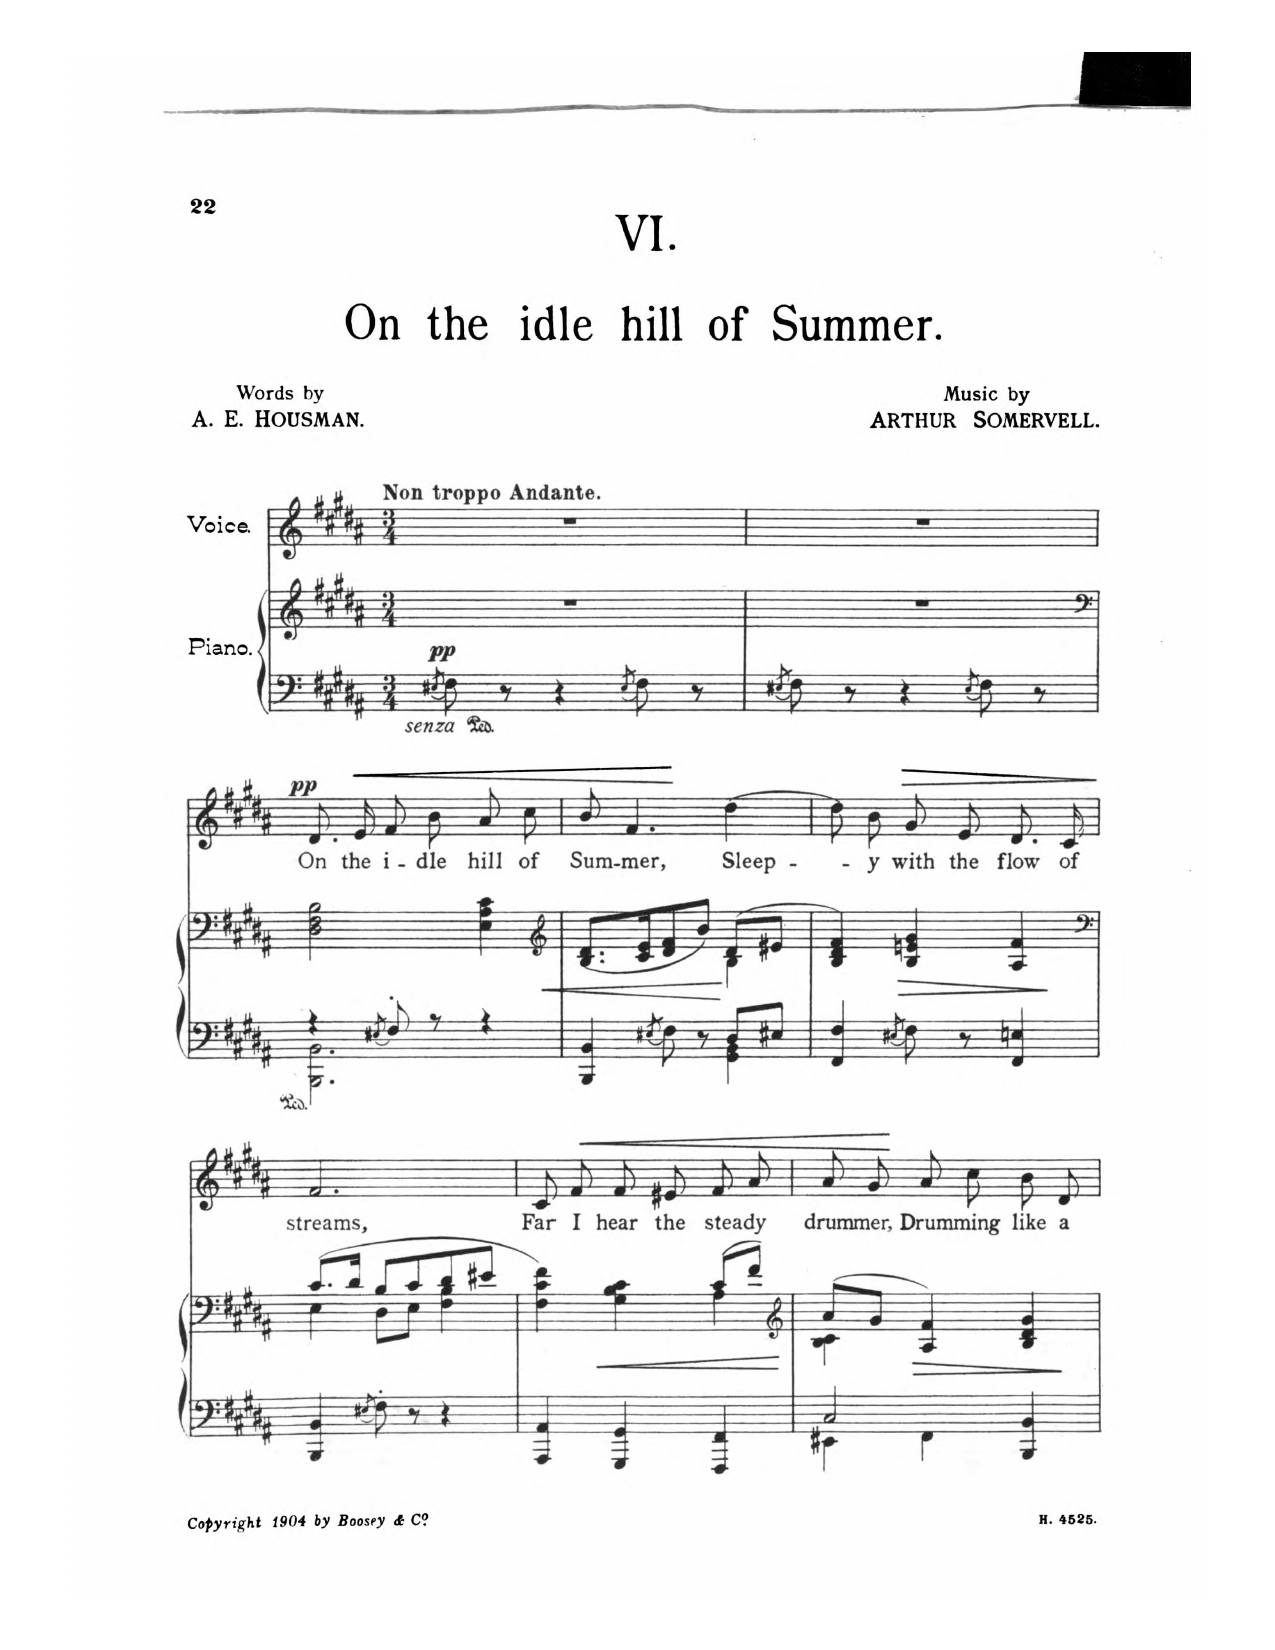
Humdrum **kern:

**kern	**kern	**dynam	**kern	**text	**dynam
*part2	*part2	*part2	*part1	*part1	*part1
*staff3	*staff2	*staff2/3	*staff1	*staff1	*staff1
*I"Piano	*	*	*I"Voice	*	*
*I'Pno	*	*	*	*	*
*clefF4	*clefG2	*	*clefG2	*	*
*k[f#c#g#d#a#]	*k[f#c#g#d#a#]	*	*k[f#c#g#d#a#]	*	*
*M3/4	*M3/4	*	*M3/4	*	*
=1	=1	=1	=1	=1	=1
8qE#X/	.	.	.	.	.
!	!	!	!LO:TX:a:B:t=Non troppo andante	!	!
!LO:TX:b:i:t=senza	!	!	!	!	!
!	!	!LO:DY:a=2	!	!	!
8F#\	2.r	pp	2.r	.	.
8r	.	.	.	.	.
4r	.	.	.	.	.
8qE#/	.	.	.	.	.
8F#\	.	.	.	.	.
8r	.	.	.	.	.
=2	=2	=2	=2	=2	=2
8qE#X/	.	.	.	.	.
8F#\	2.r	.	2.r	.	.
8r	.	.	.	.	.
4r	.	.	.	.	.
8qE#/	.	.	.	.	.
8F#\	.	.	.	.	.
8r	.	.	.	.	.
=3	=3	=3	=3	=3	=3
*	*clefF4	*	*	*	*
*^	*	*	*	*	*
!	!	!	!	!	!	!LO:DY:a
4r	2.BBB\ 2.BB\	2D#\ 2F#\ 2B\	.	8.d#/L	On	pp
!	!	!	!	!	!	!LO:HP:b
.	.	.	.	16e/Jk	the	<
8qE#X/	.	.	.	.	.	.
8F#'/	.	.	.	8f#/L	i-	.
8r	.	.	.	8b/J	-dle	.
4r	.	4E\ 4A#\ 4c#\	.	8a#\L	hill	.
.	.	.	.	8cc#\J	of	.
=4	=4	=4	=4	=4	=4	=4
*	*	*clefG2	*	*	*	*
!	!	!	!LO:HP:b	!	!	!
*	*	*^	*	*	*	*
4BBB/ 4BB/	2ryy	(8.B/ 8.d#/L	2ryy	<	8b/	Sum-	.
.	.	.	.	.	4.f#/	-mer,	.
.	.	16c#/ 16e/K	.	.	.	.	.
8qE#X/	.	.	.	.	.	.	.
8F#\	.	8d#/ 8f#/	.	.	.	.	.
8r	.	8b/J)	.	.	.	.	.
8D#/L	4GG#\ 4BB\	(8d#/L	4B\	[	[4dd#\	Sleep-	[
8E#X/J	.	8e#X/J	.	.	.	.	.
*v	*v	*	*	*	*	*	*
*	*v	*v	*	*	*	*
=5	=5	=5	=5	=5	=5
4FF#/ 4F#/	4B/ 4d#/ 4f#/)	.	8dd#\L]	.	.
.	.	.	8b\J	-y	.
8qE#X/	.	.	.	.	.
!	!	!LO:HP:b	!	!	!LO:HP:b
8F#\	4B/ 4en/ 4g#/	>	8g#/L	with	>
8r	.	.	8e/J	the	.
4FF#/ 4En/	4A#/ 4f#/	.	8.d#/L	flow	.
.	.	.	16c#/Jk	of	.
.	.	]	.	.	]
=6	=6	=6	=6	=6	=6
*	*clefF4	*	*	*	*
*	*^	*	*	*	*
4BBB/ 4BB/	(8.c#/L	4E\	.	2.f#/	streams,	.
.	16d#/Jk	.	.	.	.	.
8qE#X/	.	.	.	.	.	.
8F#'\	8B/L	8D#\L	.	.	.	.
8r	8c#/	8E\J	.	.	.	.
4r	8d#/	4F#\ 4B\	.	.	.	.
.	8e#X/J	.	.	.	.	.
=7	=7	=7	=7	=7	=7	=7
4AAA#/ 4AA#/	4F#\ 4c#\ 4f#\)	2ryy	.	8c#/L	Far	.
!	!	!	!	!	!	!LO:HP:b
.	.	.	.	8f#/J	I	<
!	!	!	!LO:HP:b	!	!	!
4GGG#/ 4GG#/	4G#\ 4B\ 4c#\	.	<	8f#/L	hear	.
.	.	.	.	8e#X/J	the	.
4FFF#/ 4FF#/	(8c#/L	4A#\	.	8f#/L	stea-	.
.	8f#/J)	.	.	8a#/J	-dy	.
*	*v	*v	*	*	*	*
.	.	[	.	.	.
=8	=8	=8	=8	=8	=8
*	*clefG2	*	*	*	*
*^	*^	*	*	*	*
2C#/	4EE#X\	(8a#/L	4B\ 4c#\	.	8a#/L	drum-	.
.	.	8g#/J	.	.	8g#/J	-mer,	.
!	!	!	!	!LO:HP:b	!	!	!
.	4FF#\	4A#/ 4f#/)	2ryy	>	8a#\L	Drum-	[
.	.	.	.	.	8cc#\J	-ming	.
4BBB/ 4BB/	4ryy	4B/ 4d#/ 4g#/	.	.	8b/L	like	.
.	.	.	.	.	8d#/J	a	.
*v	*v	*	*	*	*	*	*
*	*v	*v	*	*	*	*
.	.	]	.	.	.
=	=	=	=	=	=
*-	*-	*-	*-	*-	*-
